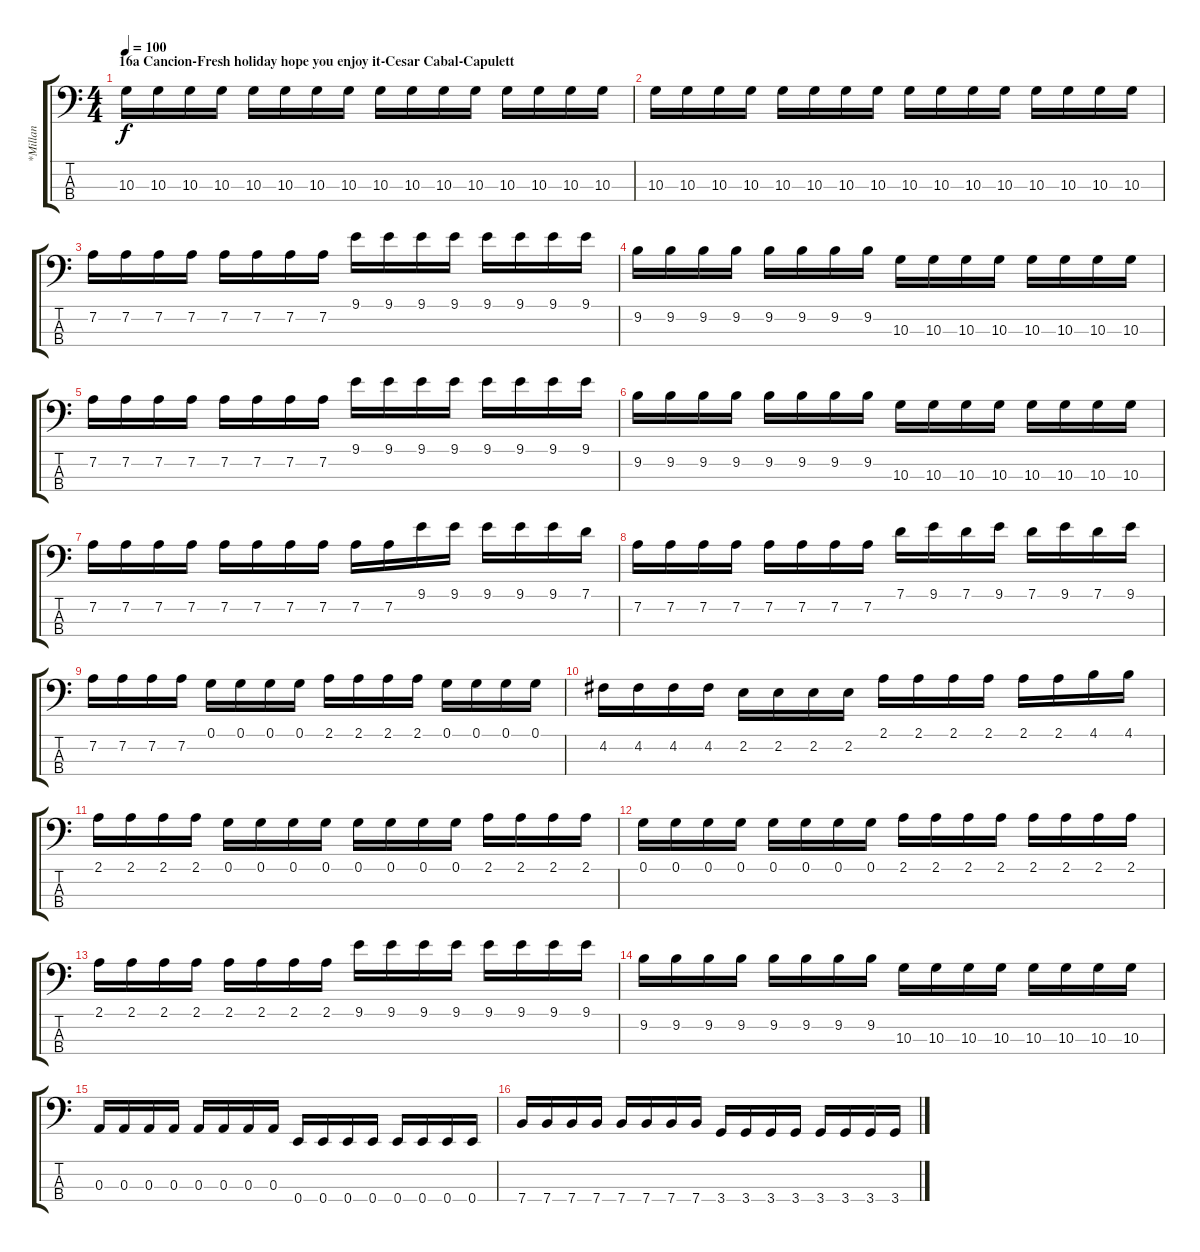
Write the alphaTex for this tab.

\track ("*Millan" "*Millan") {instrument electricbasspick}
\staff {score tabs}
\tuning (G2 D2 A1 E1) {hide}
\ts (4 4)
\section ("" "16a Cancion-Fresh holiday hope you enjoy it-Cesar Cabal-Capulett")
\tempo 100
\clef f4
\ks c
10.3.16{dy f volume 16} 10.3.16 10.3.16 10.3.16 10.3.16 10.3.16 10.3.16 10.3.16 10.3.16 10.3.16 10.3.16 10.3.16 10.3.16 10.3.16 10.3.16 10.3.16 |
10.3.16{volume 16} 10.3.16 10.3.16 10.3.16 10.3.16 10.3.16 10.3.16 10.3.16 10.3.16 10.3.16 10.3.16 10.3.16 10.3.16 10.3.16 10.3.16 10.3.16 |
7.2.16{volume 16} 7.2.16 7.2.16 7.2.16 7.2.16 7.2.16 7.2.16 7.2.16 9.1.16 9.1.16 9.1.16 9.1.16 9.1.16 9.1.16 9.1.16 9.1.16 |
9.2.16 9.2.16 9.2.16 9.2.16 9.2.16 9.2.16 9.2.16 9.2.16 10.3.16 10.3.16 10.3.16 10.3.16 10.3.16 10.3.16 10.3.16 10.3.16 |
7.2.16{volume 16} 7.2.16 7.2.16 7.2.16 7.2.16 7.2.16 7.2.16 7.2.16 9.1.16 9.1.16 9.1.16 9.1.16 9.1.16 9.1.16 9.1.16 9.1.16 |
9.2.16 9.2.16 9.2.16 9.2.16 9.2.16 9.2.16 9.2.16 9.2.16 10.3.16 10.3.16 10.3.16 10.3.16 10.3.16 10.3.16 10.3.16 10.3.16 |
7.2.16{volume 16} 7.2.16 7.2.16 7.2.16 7.2.16 7.2.16 7.2.16 7.2.16 7.2.16 7.2.16 9.1.16 9.1.16 9.1.16 9.1.16 9.1.16 7.1.16 |
7.2.16 7.2.16 7.2.16 7.2.16 7.2.16 7.2.16 7.2.16 7.2.16 7.1.16 9.1.16 7.1.16 9.1.16 7.1.16 9.1.16 7.1.16 9.1.16 |
7.2.16 7.2.16 7.2.16 7.2.16 0.1.16 0.1.16 0.1.16 0.1.16 2.1.16 2.1.16 2.1.16 2.1.16 0.1.16 0.1.16 0.1.16 0.1.16 |
4.2.16 4.2.16 4.2.16 4.2.16 2.2.16 2.2.16 2.2.16 2.2.16 2.1.16 2.1.16 2.1.16 2.1.16 2.1.16 2.1.16 4.1.16 4.1.16 |
2.1.16 2.1.16 2.1.16 2.1.16 0.1.16 0.1.16 0.1.16 0.1.16 0.1.16 0.1.16 0.1.16 0.1.16 2.1.16 2.1.16 2.1.16 2.1.16 |
0.1.16{volume 16} 0.1.16 0.1.16 0.1.16 0.1.16 0.1.16 0.1.16 0.1.16 2.1.16 2.1.16 2.1.16 2.1.16 2.1.16 2.1.16 2.1.16 2.1.16 |
2.1.16 2.1.16 2.1.16 2.1.16 2.1.16 2.1.16 2.1.16 2.1.16 9.1.16 9.1.16 9.1.16 9.1.16 9.1.16 9.1.16 9.1.16 9.1.16 |
9.2.16 9.2.16 9.2.16 9.2.16 9.2.16 9.2.16 9.2.16 9.2.16 10.3.16 10.3.16 10.3.16 10.3.16 10.3.16 10.3.16 10.3.16 10.3.16 |
0.3.16 0.3.16 0.3.16 0.3.16 0.3.16 0.3.16 0.3.16 0.3.16 0.4.16 0.4.16 0.4.16 0.4.16 0.4.16 0.4.16 0.4.16 0.4.16 |
7.4.16 7.4.16 7.4.16 7.4.16 7.4.16 7.4.16 7.4.16 7.4.16 3.4.16 3.4.16 3.4.16 3.4.16 3.4.16 3.4.16 3.4.16 3.4.16
